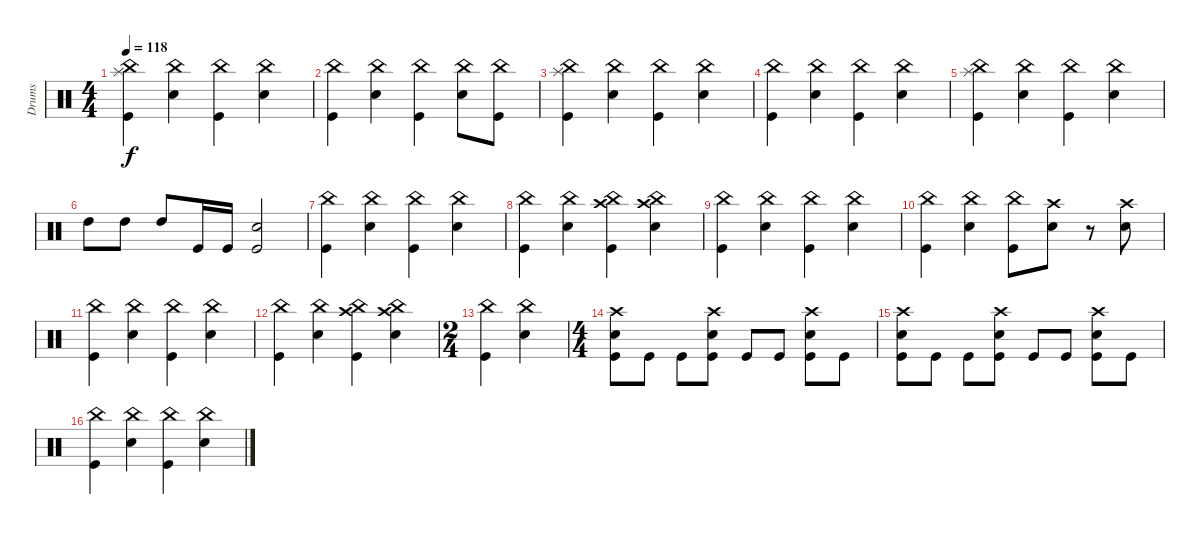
\track ("Drums" "Drums") {instrument percussion}
\staff {score}
\articulation defaults
\ts (4 4)
\tempo 118
\clef neutral
\ks c
("China (hit)" "Kick (hit)" "Splash (hit)").4{dy f} ("China (hit)" "Snare (hit) 2").4 ("China (hit)" "Kick (hit)").4 ("China (hit)" "Snare (hit) 2").4 |
("China (hit)" "Kick (hit)").4 ("China (hit)" "Snare (hit) 2").4 ("China (hit)" "Kick (hit)").4 ("China (hit)" "Snare (hit) 2").8 ("China (hit)" "Kick (hit)").8 |
("China (hit)" "Kick (hit)" "Splash (hit)").4 ("China (hit)" "Snare (hit) 2").4 ("China (hit)" "Kick (hit)").4 ("China (hit)" "Snare (hit) 2").4 |
("China (hit)" "Kick (hit)").4 ("China (hit)" "Snare (hit) 2").4 ("China (hit)" "Kick (hit)").4 ("China (hit)" "Snare (hit) 2").4 |
("China (hit)" "Kick (hit)" "Splash (hit)").4 ("China (hit)" "Snare (hit) 2").4 ("China (hit)" "Kick (hit)").4 ("China (hit)" "Snare (hit) 2").4 |
"High Tom (hit)".8 "High Tom (hit)".8 "High Tom (hit)".8 "Kick (hit)".16 "Kick (hit)".16 ("Kick (hit)" "Snare (hit) 2").2 |
("China (hit)" "Kick (hit)").4 ("China (hit)" "Snare (hit) 2").4 ("China (hit)" "Kick (hit)").4 ("China (hit)" "Snare (hit) 2").4 |
("China (hit)" "Kick (hit)").4 ("China (hit)" "Snare (hit) 2").4 ("China (hit)" "Kick (hit)" "Crash high (hit)").4 ("China (hit)" "Snare (hit) 2" "Crash high (hit)").4 |
("China (hit)" "Kick (hit)").4 ("China (hit)" "Snare (hit) 2").4 ("China (hit)" "Kick (hit)").4 ("China (hit)" "Snare (hit) 2").4 |
("China (hit)" "Kick (hit)").4 ("China (hit)" "Snare (hit) 2").4 ("China (hit)" "Kick (hit)").8 ("Snare (hit) 2" "Crash high (hit)").8 r.8 ("Snare (hit) 2" "Crash high (hit)").8 |
("China (hit)" "Kick (hit)").4 ("China (hit)" "Snare (hit) 2").4 ("China (hit)" "Kick (hit)").4 ("China (hit)" "Snare (hit) 2").4 |
("China (hit)" "Kick (hit)").4 ("China (hit)" "Snare (hit) 2").4 ("China (hit)" "Kick (hit)" "Crash high (hit)").4 ("China (hit)" "Snare (hit) 2" "Crash high (hit)").4 |
\ts (2 4)
("China (hit)" "Kick (hit)").4 ("China (hit)" "Snare (hit) 2").4 |
\ts (4 4)
("Crash high (hit)" "Kick (hit)" "Snare (hit) 2").8 "Kick (hit)".8 "Kick (hit)".8 ("Crash high (hit)" "Kick (hit)" "Snare (hit) 2").8 "Kick (hit)".8 "Kick (hit)".8 ("Crash high (hit)" "Kick (hit)" "Snare (hit) 2").8 "Kick (hit)".8 |
("Crash high (hit)" "Kick (hit)" "Snare (hit) 2").8 "Kick (hit)".8 "Kick (hit)".8 ("Crash high (hit)" "Kick (hit)" "Snare (hit) 2").8 "Kick (hit)".8 "Kick (hit)".8 ("Crash high (hit)" "Kick (hit)" "Snare (hit) 2").8 "Kick (hit)".8 |
("China (hit)" "Kick (hit)").4 ("China (hit)" "Snare (hit) 2").4 ("China (hit)" "Kick (hit)").4 ("China (hit)" "Snare (hit) 2").4
